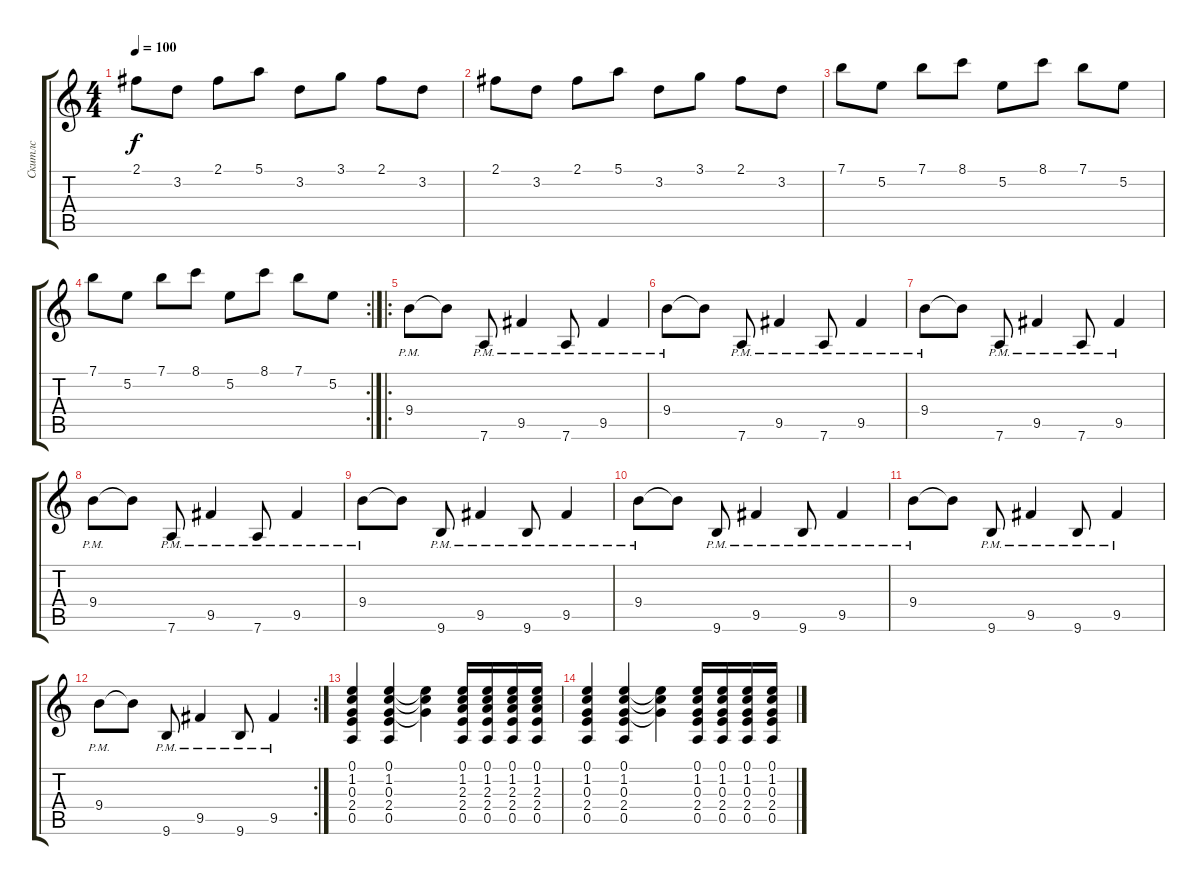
\track ("Скитлс" "Скитлс") {instrument overdrivenguitar}
\staff {score tabs}
\tuning (E4 B3 G3 D3 A2 D2) {hide}
\ts (4 4)
\tempo 100
\clef g2
\ks c
2.1.8{dy f} 3.2.8 2.1.8 5.1.8 3.2.8 3.1.8 2.1.8 3.2.8 |
2.1.8 3.2.8 2.1.8 5.1.8 3.2.8 3.1.8 2.1.8 3.2.8 |
7.1.8 5.2.8 7.1.8 8.1.8 5.2.8 8.1.8 7.1.8 5.2.8 |
\rc 2
7.1.8 5.2.8 7.1.8 8.1.8 5.2.8 8.1.8 7.1.8 5.2.8 |
\ro
9.4{pm}.8 9.4{t}.8 7.6{pm}.8 9.5{pm}.4 7.6{pm}.8 9.5{pm}.4 |
9.4{pm}.8 9.4{t}.8 7.6{pm}.8 9.5{pm}.4 7.6{pm}.8 9.5{pm}.4 |
9.4{pm}.8 9.4{t}.8 7.6{pm}.8 9.5{pm}.4 7.6{pm}.8 9.5{pm}.4 |
9.4{pm}.8 9.4{t}.8 7.6{pm}.8 9.5{pm}.4 7.6{pm}.8 9.5{pm}.4 |
9.4{pm}.8 9.4{t}.8 9.6{pm}.8 9.5{pm}.4 9.6{pm}.8 9.5{pm}.4 |
9.4{pm}.8 9.4{t}.8 9.6{pm}.8 9.5{pm}.4 9.6{pm}.8 9.5{pm}.4 |
9.4{pm}.8 9.4{t}.8 9.6{pm}.8 9.5{pm}.4 9.6{pm}.8 9.5{pm}.4 |
\rc 2
9.4{pm}.8 9.4{t}.8 9.6{pm}.8 9.5{pm}.4 9.6{pm}.8 9.5{pm}.4 |
(0.1 1.2 0.3 2.4 0.5).4{instrument acousticguitarsteel} (0.1 1.2 0.3 2.4 0.5).4 (0.1{t} 1.2{t} 0.3{t}).4 (0.1 1.2 2.3 2.4 0.5).16 (0.1 1.2 2.3 2.4 0.5).16 (0.1 1.2 2.3 2.4 0.5).16 (0.1 1.2 2.3 2.4 0.5).16 |
(0.1 1.2 0.3 2.4 0.5).4 (0.1 1.2 0.3 2.4 0.5).4 (0.1{t} 1.2{t} 0.3{t}).4 (0.1 1.2 0.3 2.4 0.5).16 (0.1 1.2 0.3 2.4 0.5).16 (0.1 1.2 0.3 2.4 0.5).16 (0.1 1.2 0.3 2.4 0.5).16
